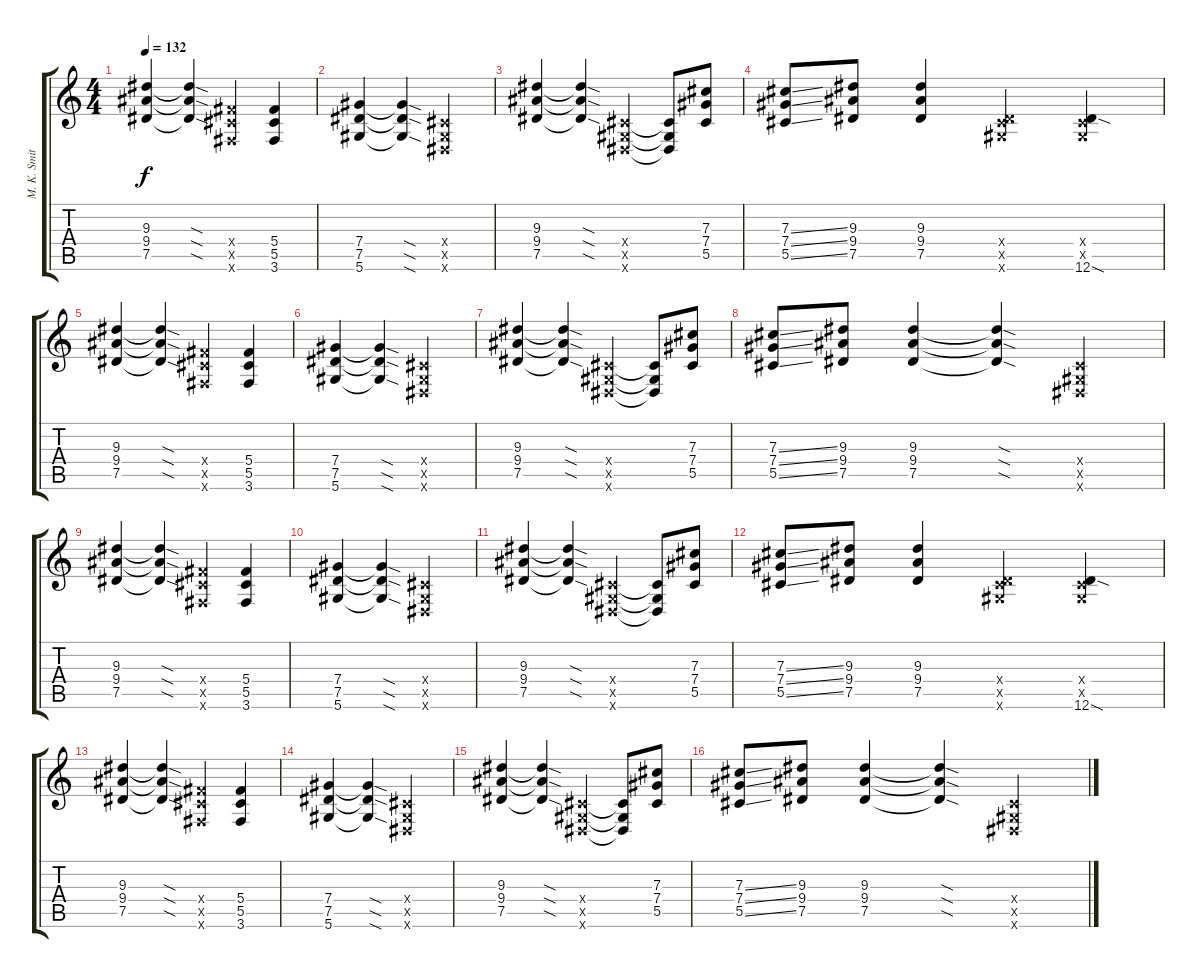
\track ("M. K. Smith" "M. K. Smit") {instrument distortionguitar}
\staff {score tabs}
\tuning (Eb4 Bb3 Gb3 Db3 Ab2 Eb2) {hide}
\ts (4 4)
\tempo 132
\clef g2
\ks c
(9.3 9.4 7.5).4{dy f} (9.3{sod t} 9.4{sod t} 7.5{sod t}).4 (5.4{x} 5.5{x} 3.6{x}).4 (5.4 5.5 3.6).4 |
(7.4 7.5 5.6).4 (7.4{sod t} 7.5{sod t} 5.6{sod t}).4 (0.4{x} 0.5{x} 0.6{x}).2 |
(9.3 9.4 7.5).4 (9.3{sod t} 9.4{sod t} 7.5{sod t}).4 (0.4{x} 0.5{x} 0.6{x}).4 (0.4{t} 0.5{t} 0.6{t}).8 (7.3 7.4 5.5).8 |
(7.3{ss} 7.4{ss} 5.5{ss}).8 (9.3 9.4 7.5).8 (9.3 9.4 7.5).4 (0.4{x} 0.5{x} 12.6{x}).4 (0.4{x} 0.5{x} 12.6{sod}).4 |
(9.3 9.4 7.5).4 (9.3{sod t} 9.4{sod t} 7.5{sod t}).4 (5.4{x} 5.5{x} 3.6{x}).4 (5.4 5.5 3.6).4 |
(7.4 7.5 5.6).4 (7.4{sod t} 7.5{sod t} 5.6{sod t}).4 (0.4{x} 0.5{x} 0.6{x}).2 |
(9.3 9.4 7.5).4 (9.3{sod t} 9.4{sod t} 7.5{sod t}).4 (0.4{x} 0.5{x} 0.6{x}).4 (0.4{t} 0.5{t} 0.6{t}).8 (7.3 7.4 5.5).8 |
(7.3{ss} 7.4{ss} 5.5{ss}).8 (9.3 9.4 7.5).8 (9.3 9.4 7.5).4 (9.3{sod t} 9.4{sod t} 7.5{sod t}).4 (0.4{x} 0.5{x} 0.6{x}).4 |
(9.3 9.4 7.5).4 (9.3{sod t} 9.4{sod t} 7.5{sod t}).4 (5.4{x} 5.5{x} 3.6{x}).4 (5.4 5.5 3.6).4 |
(7.4 7.5 5.6).4 (7.4{sod t} 7.5{sod t} 5.6{sod t}).4 (0.4{x} 0.5{x} 0.6{x}).2 |
(9.3 9.4 7.5).4 (9.3{sod t} 9.4{sod t} 7.5{sod t}).4 (0.4{x} 0.5{x} 0.6{x}).4 (0.4{t} 0.5{t} 0.6{t}).8 (7.3 7.4 5.5).8 |
(7.3{ss} 7.4{ss} 5.5{ss}).8 (9.3 9.4 7.5).8 (9.3 9.4 7.5).4 (0.4{x} 0.5{x} 12.6{x}).4 (0.4{x} 0.5{x} 12.6{sod}).4 |
(9.3 9.4 7.5).4{volume 6} (9.3{sod t} 9.4{sod t} 7.5{sod t}).4 (5.4{x} 5.5{x} 3.6{x}).4 (5.4 5.5 3.6).4 |
(7.4 7.5 5.6).4 (7.4{sod t} 7.5{sod t} 5.6{sod t}).4 (0.4{x} 0.5{x} 0.6{x}).2 |
(9.3 9.4 7.5).4 (9.3{sod t} 9.4{sod t} 7.5{sod t}).4 (0.4{x} 0.5{x} 0.6{x}).4 (0.4{t} 0.5{t} 0.6{t}).8 (7.3 7.4 5.5).8 |
(7.3{ss} 7.4{ss} 5.5{ss}).8 (9.3 9.4 7.5).8 (9.3 9.4 7.5).4 (9.3{sod t} 9.4{sod t} 7.5{sod t}).4 (0.4{x} 0.5{x} 0.6{x}).4
